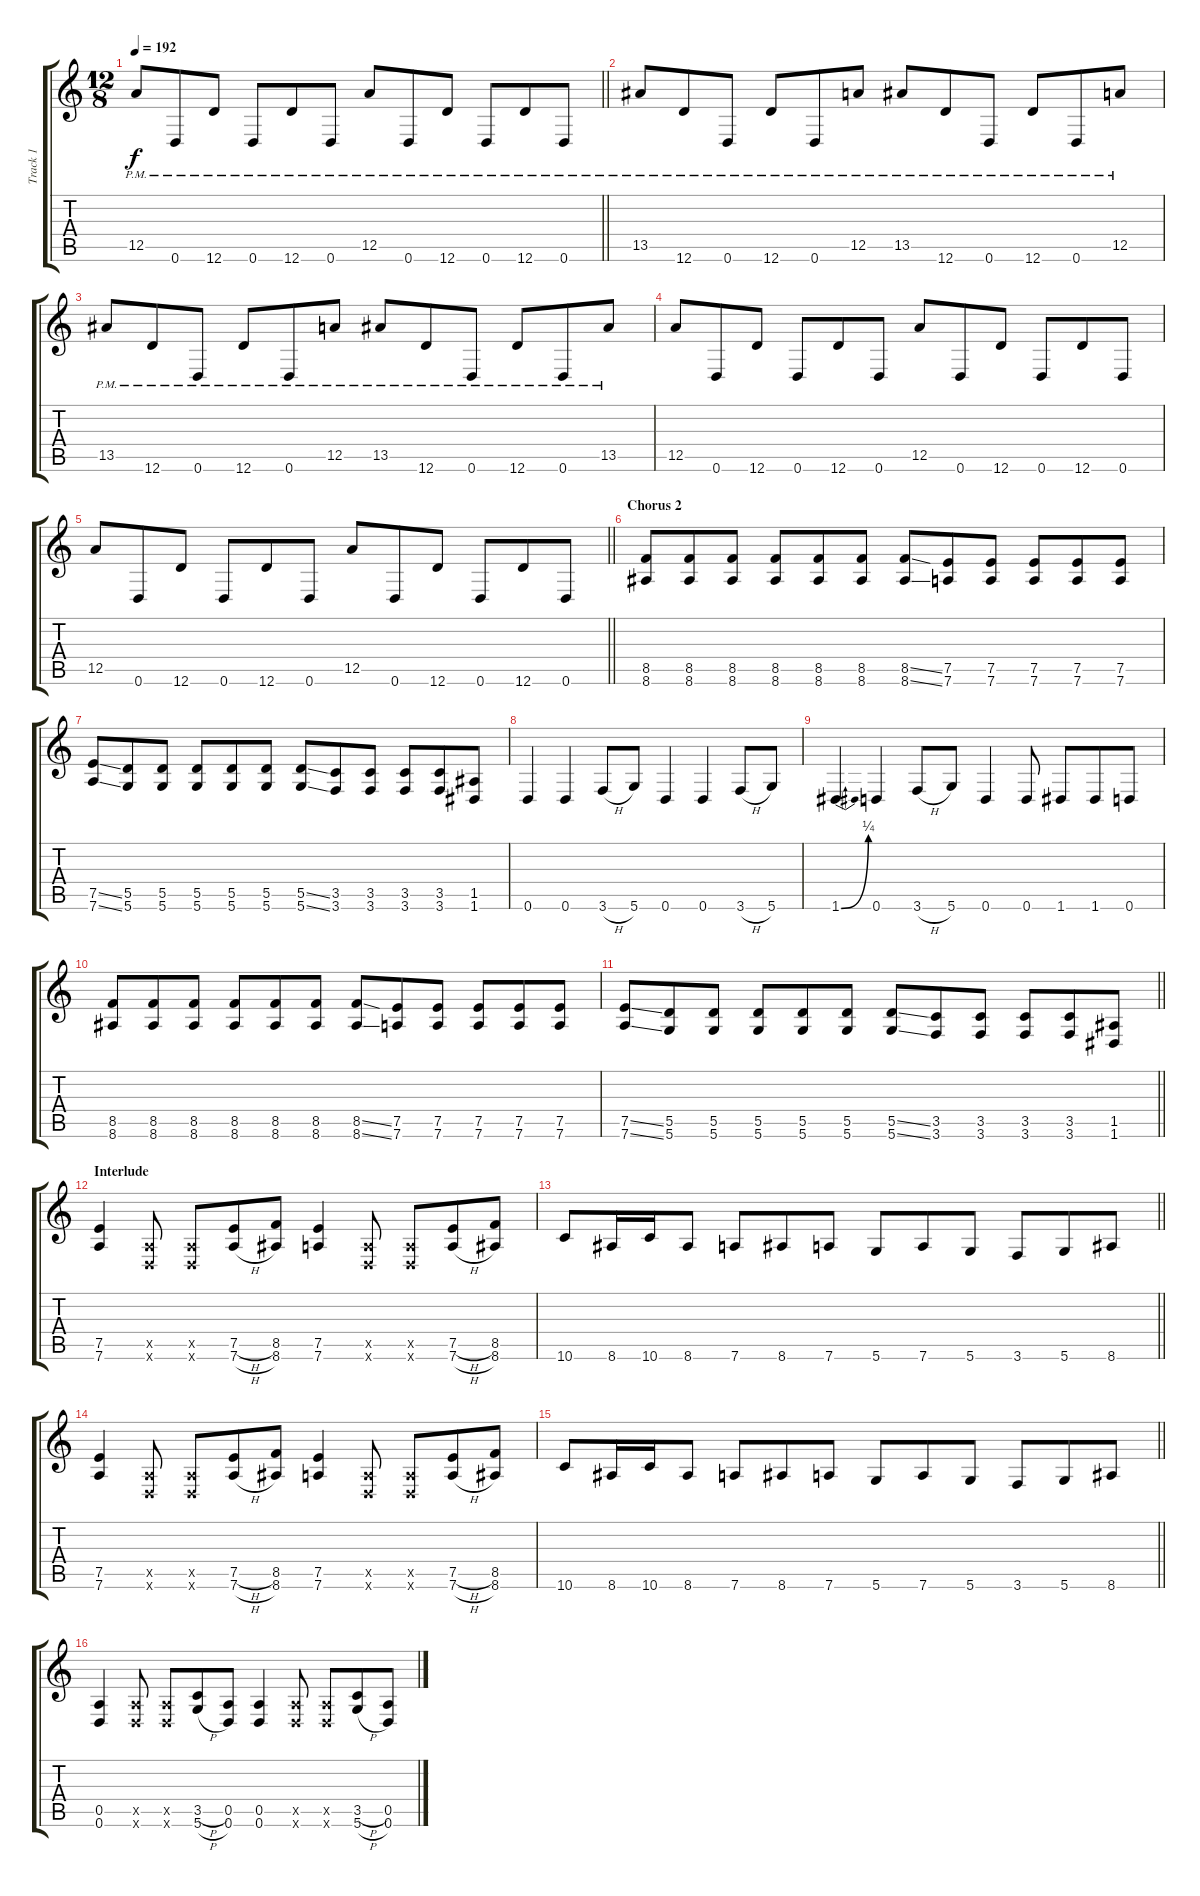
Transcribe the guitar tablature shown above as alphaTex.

\track ("Track 1" "Track 1") {instrument distortionguitar}
\staff {score tabs}
\tuning (E4 B3 G3 D3 A2 D2) {hide}
\ts (12 8)
\tempo 192
\clef g2
\barLineRight lightlight
\ks c
12.5{pm}.8{dy f} 0.6{pm}.8 12.6{pm}.8 0.6{pm}.8 12.6{pm}.8 0.6{pm}.8 12.5{pm}.8 0.6{pm}.8 12.6{pm}.8 0.6{pm}.8 12.6{pm}.8 0.6{pm}.8 |
13.5{pm}.8 12.6{pm}.8 0.6{pm}.8 12.6{pm}.8 0.6{pm}.8 12.5{pm}.8 13.5{pm}.8 12.6{pm}.8 0.6{pm}.8 12.6{pm}.8 0.6{pm}.8 12.5{pm}.8 |
13.5{pm}.8 12.6{pm}.8 0.6{pm}.8 12.6{pm}.8 0.6{pm}.8 12.5{pm}.8 13.5{pm}.8 12.6{pm}.8 0.6{pm}.8 12.6{pm}.8 0.6{pm}.8 13.5{pm}.8 |
12.5.8 0.6.8 12.6.8 0.6.8 12.6.8 0.6.8 12.5.8 0.6.8 12.6.8 0.6.8 12.6.8 0.6.8 |
\barLineRight lightlight
12.5.8 0.6.8 12.6.8 0.6.8 12.6.8 0.6.8 12.5.8 0.6.8 12.6.8 0.6.8 12.6.8 0.6.8 |
\section ("" "Chorus 2")
(8.5 8.6).8 (8.5 8.6).8 (8.5 8.6).8 (8.5 8.6).8 (8.5 8.6).8 (8.5 8.6).8 (8.5{ss} 8.6{ss}).8 (7.5 7.6).8 (7.5 7.6).8 (7.5 7.6).8 (7.5 7.6).8 (7.5 7.6).8 |
(7.5{ss} 7.6{ss}).8 (5.5 5.6).8 (5.5 5.6).8 (5.5 5.6).8 (5.5 5.6).8 (5.5 5.6).8 (5.5{ss} 5.6{ss}).8 (3.5 3.6).8 (3.5 3.6).8 (3.5 3.6).8 (3.5 3.6).8 (1.5 1.6).8 |
0.6.4 0.6.4 3.6{h}.8 5.6.8 0.6.4 0.6.4 3.6{h}.8 5.6.8 |
1.6{be (bend 0 0 60 1)}.4 0.6.4 3.6{h}.8 5.6.8 0.6.4 0.6.8 1.6.8 1.6.8 0.6.8 |
(8.5 8.6).8 (8.5 8.6).8 (8.5 8.6).8 (8.5 8.6).8 (8.5 8.6).8 (8.5 8.6).8 (8.5{ss} 8.6{ss}).8 (7.5 7.6).8 (7.5 7.6).8 (7.5 7.6).8 (7.5 7.6).8 (7.5 7.6).8 |
\barLineRight lightlight
(7.5{ss} 7.6{ss}).8 (5.5 5.6).8 (5.5 5.6).8 (5.5 5.6).8 (5.5 5.6).8 (5.5 5.6).8 (5.5{ss} 5.6{ss}).8 (3.5 3.6).8 (3.5 3.6).8 (3.5 3.6).8 (3.5 3.6).8 (1.5 1.6).8 |
\section ("" "Interlude")
(7.5 7.6).4 (0.5{x} 0.6{x}).8 (0.5{x} 0.6{x}).8 (7.5{h} 7.6{h}).8 (8.5 8.6).8 (7.5 7.6).4 (0.5{x} 0.6{x}).8 (0.5{x} 0.6{x}).8 (7.5{h} 7.6{h}).8 (8.5 8.6).8 |
\barLineRight lightlight
10.6.8 8.6.16 10.6.16 8.6.8 7.6.8 8.6.8 7.6.8 5.6.8 7.6.8 5.6.8 3.6.8 5.6.8 8.6.8 |
(7.5 7.6).4 (0.5{x} 0.6{x}).8 (0.5{x} 0.6{x}).8 (7.5{h} 7.6{h}).8 (8.5 8.6).8 (7.5 7.6).4 (0.5{x} 0.6{x}).8 (0.5{x} 0.6{x}).8 (7.5{h} 7.6{h}).8 (8.5 8.6).8 |
\barLineRight lightlight
10.6.8 8.6.16 10.6.16 8.6.8 7.6.8 8.6.8 7.6.8 5.6.8 7.6.8 5.6.8 3.6.8 5.6.8 8.6.8 |
(0.5 0.6).4 (0.5{x} 0.6{x}).8 (0.5{x} 0.6{x}).8 (3.5{h} 5.6{h}).8 (0.5 0.6).8 (0.5 0.6).4 (0.5{x} 0.6{x}).8 (0.5{x} 0.6{x}).8 (3.5{h} 5.6{h}).8 (0.5 0.6).8
